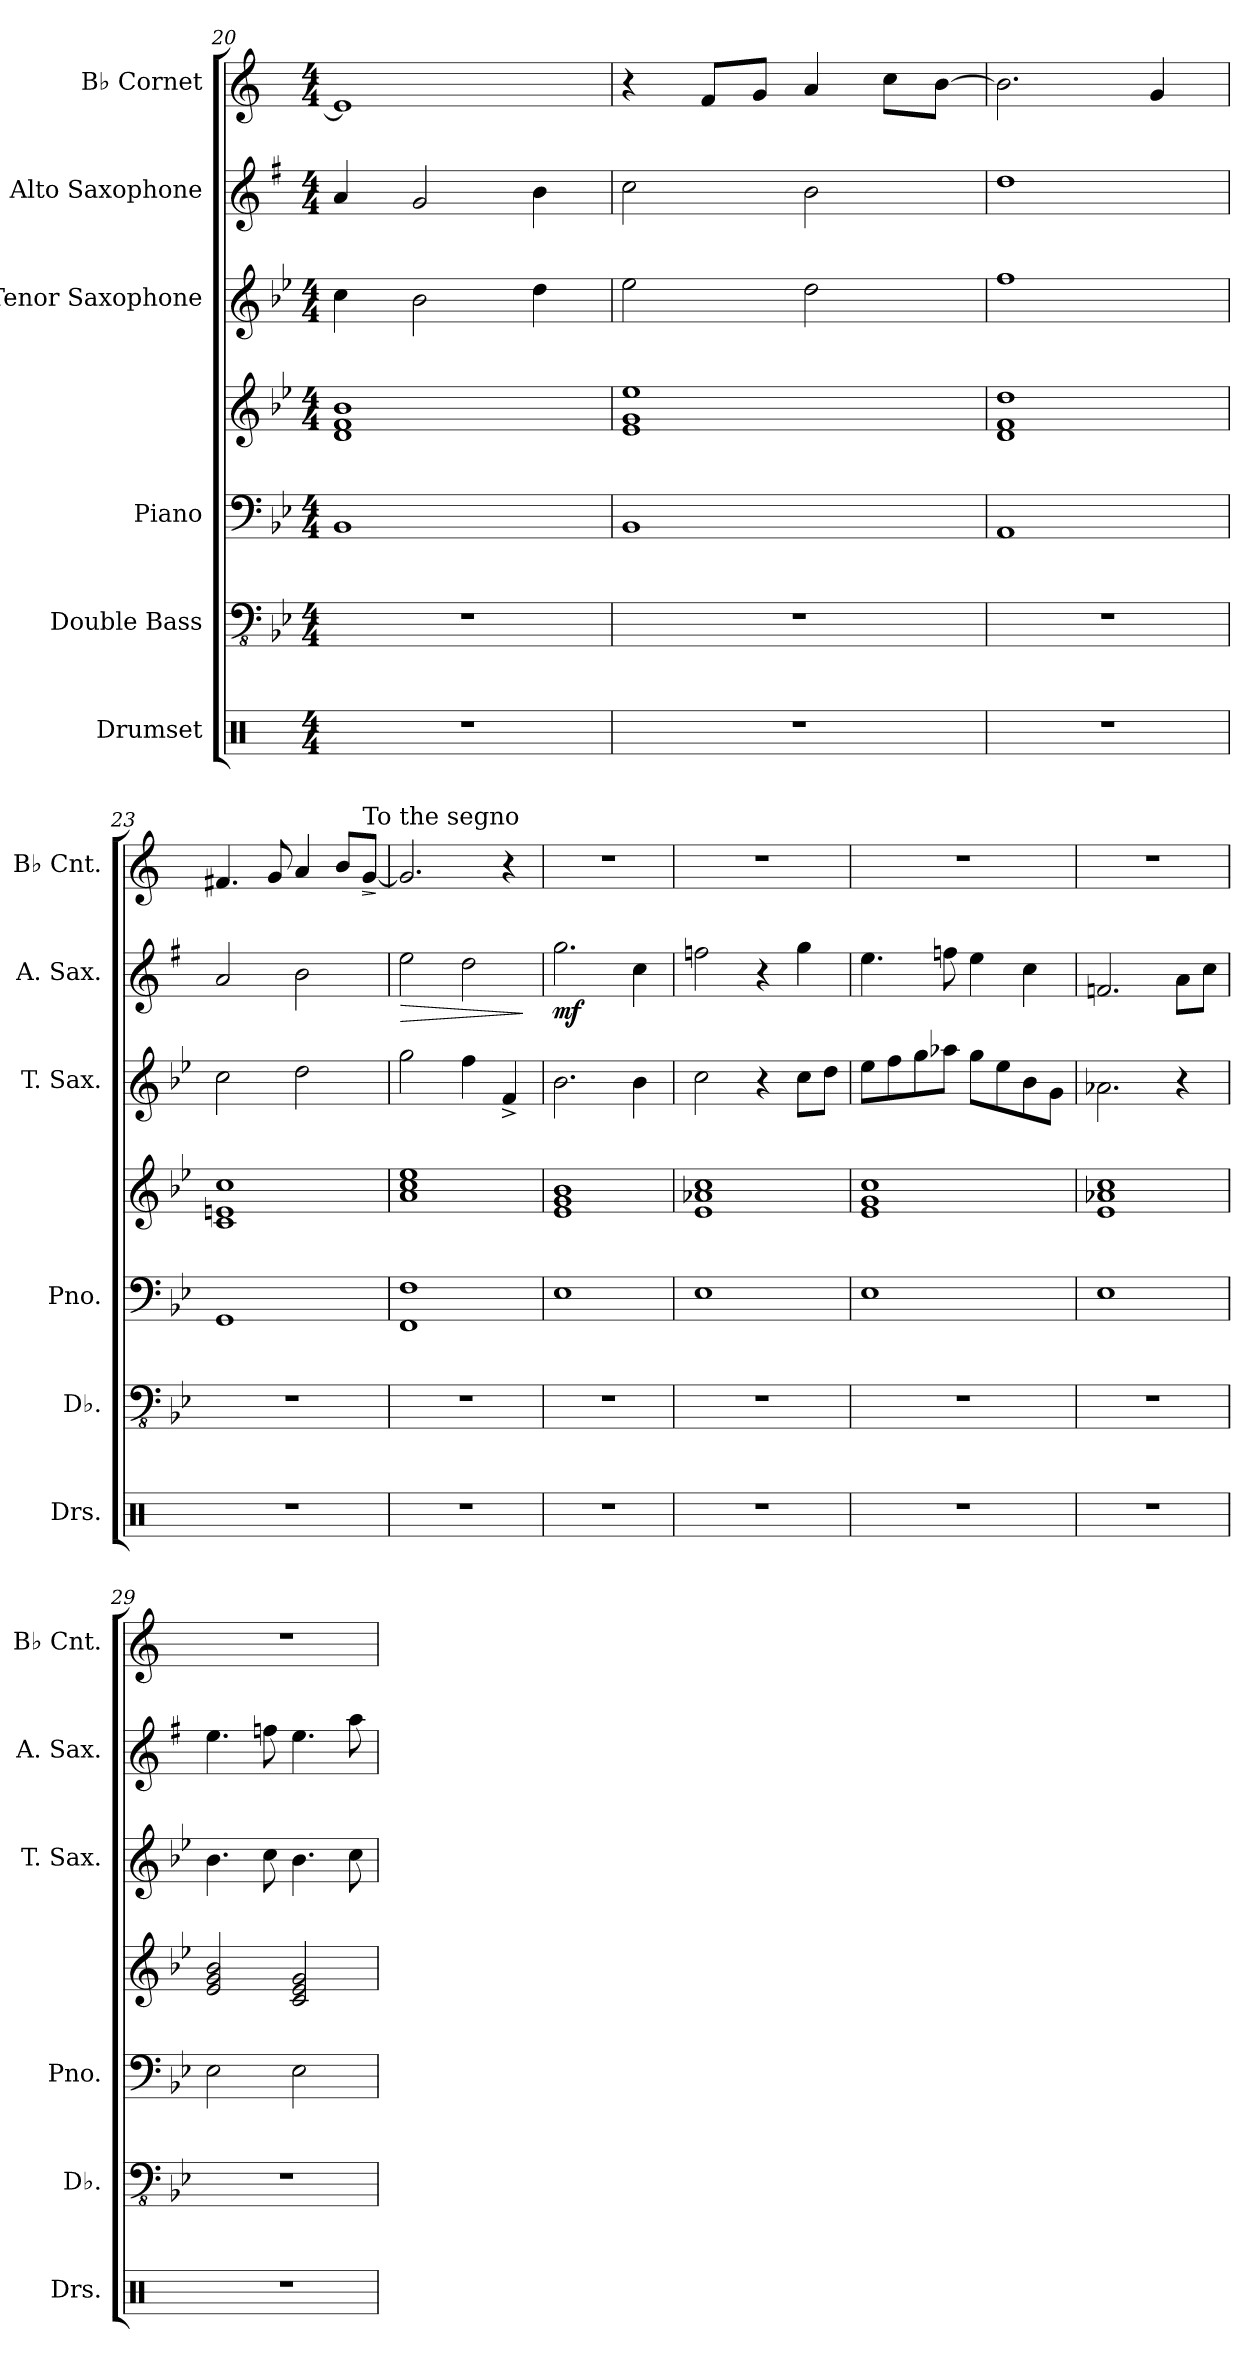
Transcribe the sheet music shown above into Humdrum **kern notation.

**kern	**kern	**kern	**kern	**kern	**kern	**dynam	**kern	**dynam
*part6	*part5	*part4	*part4	*part3	*part2	*part2	*part1	*part1
*staff7	*staff6	*staff5	*staff4	*staff3	*staff2	*staff2	*staff1	*staff1
*I"Drumset	*I"Double Bass	*I"Piano	*	*I"Tenor Saxophone	*I"Alto Saxophone	*	*I"B♭ Cornet	*
*I'Drs.	*I'Db.	*I'Pno.	*	*I'T. Sax.	*I'A. Sax.	*	*I'B♭ Cnt.	*
*clefX	*clefFv4	*clefF4	*clefG2	*clefG2	*clefG2	*	*clefG2	*
*	*ITrd7c12	*	*	*ITrd8c14	*ITrd5c9	*	*ITrd1c2	*
*k[]	*k[b-e-]	*k[b-e-]	*k[b-e-]	*k[b-e-]	*k[b-e-]	*	*k[b-e-]	*
*M4/4	*M4/4	*M4/4	*M4/4	*M4/4	*M4/4	*	*M4/4	*
=20	=20	=20	=20	=20	=20	=20	=20	=20
1r	1r	1BB-	1d 1f 1b-	4c\	4c/	.	1d]	.
.	.	.	.	2B-\	2B-/	.	.	.
.	.	.	.	4d\	4d\	.	.	.
=21	=21	=21	=21	=21	=21	=21	=21	=21
1r	1r	1BB-	1e- 1g 1ee-	2e-\	2e-\	.	4r	.
.	.	.	.	.	.	.	8e-/L	.
.	.	.	.	.	.	.	8f/J	.
.	.	.	.	2d\	2d\	.	4g/	.
.	.	.	.	.	.	.	8b-\L	.
.	.	.	.	.	.	.	[8a\J	.
=22	=22	=22	=22	=22	=22	=22	=22	=22
1r	1r	1AA	1d 1f 1dd	1f	1f	.	2.a\]	.
.	.	.	.	.	.	.	4f/	.
=23	=23	=23	=23	=23	=23	=23	=23	=23
1r	1r	1GG	1c 1en 1cc	2c\	2c/	.	4.en/	.
.	.	.	.	.	.	.	8f/	.
.	.	.	.	2d\	2d\	.	4g/	.
.	.	.	.	.	.	.	8a/L	.
!	!	!	!	!	!	!	!LO:TX:a:t=To the segno	!
!	!	!	!	!	!	!	!	!LO:HP:b
.	.	.	.	.	.	.	[8f/J	>
.	.	.	.	.	.	.	.	]
=24	=24	=24	=24	=24	=24	=24	=24	=24
!	!	!	!	!	!	!LO:HP:b	!	!
1r	1r	1FF 1F	1a 1cc 1ee-	2g\	2g\	>	2.f/]	.
.	.	.	.	4f\	2f\	.	.	.
.	.	.	.	4F^/	.	.	4r	.
.	.	.	.	.	.	]	.	.
!!LO:PB:g=z
=25	=25	=25	=25	=25	=25	=25	=25	=25
!	!	!	!	!	!	!LO:DY:b	!	!
1r	1r	1E-	1e- 1g 1b-	2.B-\	2.b-\	mf	1r	.
.	.	.	.	4B-\	4e-\	.	.	.
=26	=26	=26	=26	=26	=26	=26	=26	=26
1r	1r	1E-	1e- 1a-X 1cc	2c\	2a-X\	.	1r	.
.	.	.	.	4r	4r	.	.	.
.	.	.	.	8c\L	4b-\	.	.	.
.	.	.	.	8d\J	.	.	.	.
=27	=27	=27	=27	=27	=27	=27	=27	=27
1r	1r	1E-	1e- 1g 1cc	8e-\L	4.g\	.	1r	.
.	.	.	.	8f\	.	.	.	.
.	.	.	.	8g\	.	.	.	.
.	.	.	.	8a-X\J	8a-X\	.	.	.
.	.	.	.	8g\L	4g\	.	.	.
.	.	.	.	8e-\	.	.	.	.
.	.	.	.	8B-\	4e-\	.	.	.
.	.	.	.	8G\J	.	.	.	.
=28	=28	=28	=28	=28	=28	=28	=28	=28
1r	1r	1E-	1e- 1a-X 1cc	2.A-X\	2.A-X/	.	1r	.
.	.	.	.	4r	8c\L	.	.	.
.	.	.	.	.	8e-\J	.	.	.
=29	=29	=29	=29	=29	=29	=29	=29	=29
1r	1r	2E-\	2e-/ 2g/ 2b-/	4.B-\	4.g\	.	1r	.
.	.	.	.	8c\	8a-X\	.	.	.
.	.	2E-\	2c/ 2e-/ 2g/	4.B-\	4.g\	.	.	.
.	.	.	.	8c\	8cc\	.	.	.
=	=	=	=	=	=	=	=	=
*-	*-	*-	*-	*-	*-	*-	*-	*-
